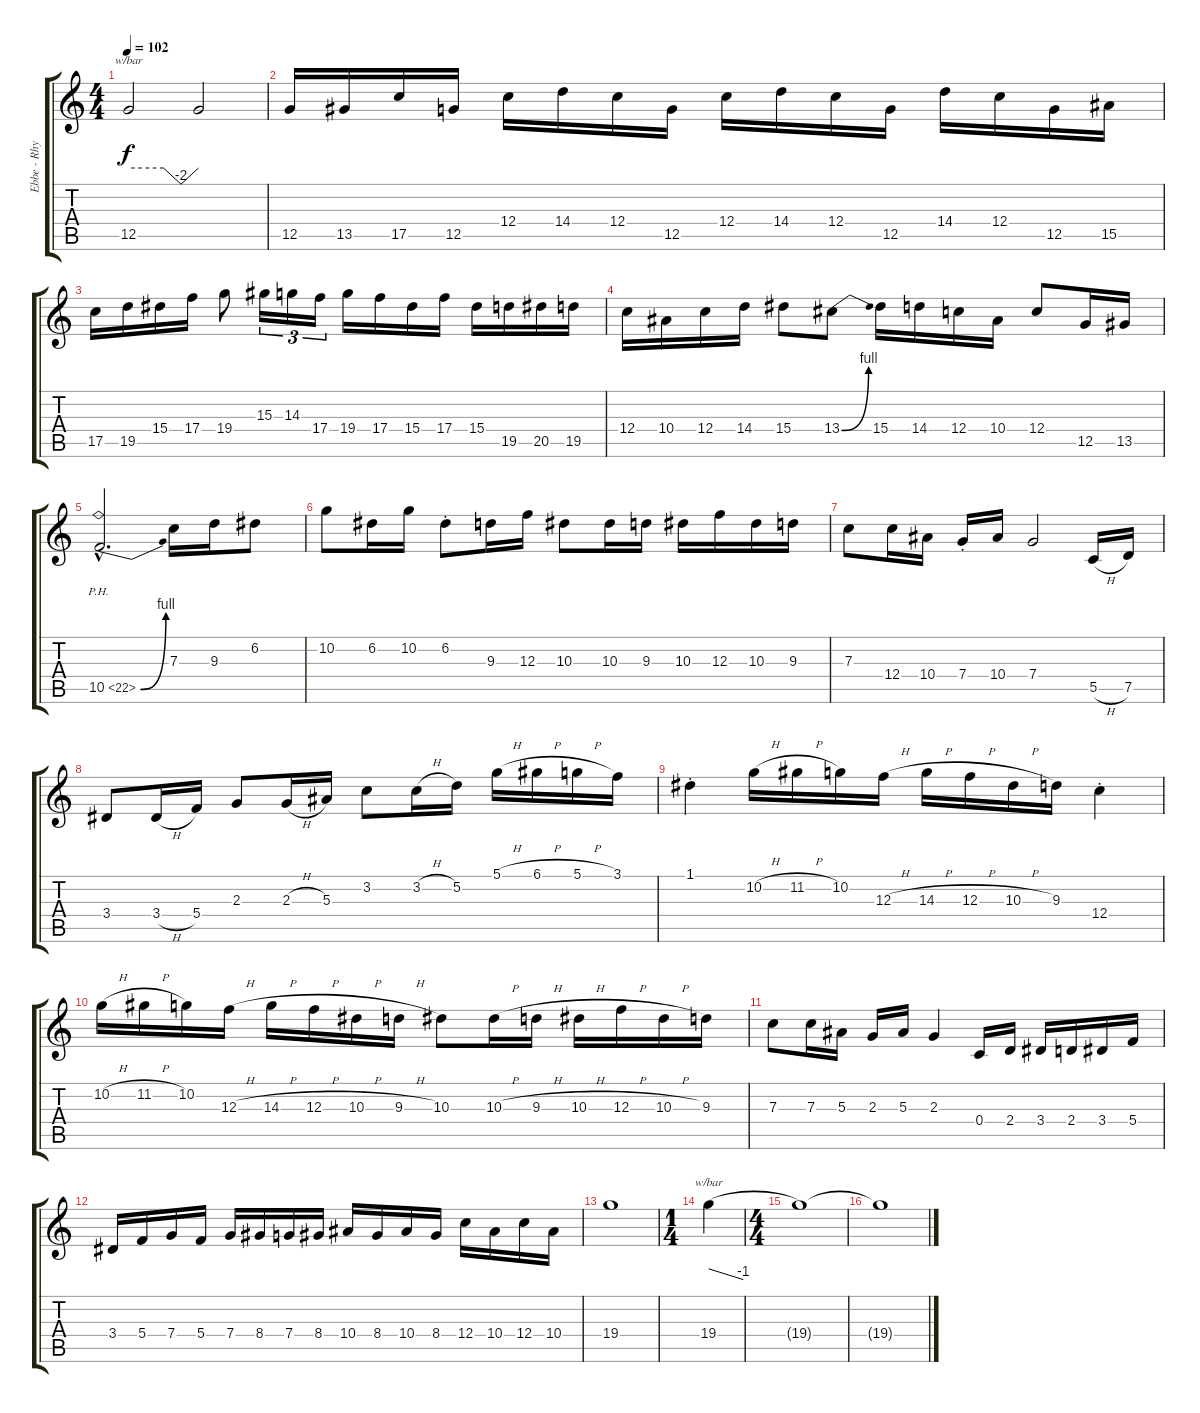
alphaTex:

\track ("Ebbe - Rhythm/Lead" "Ebbe - Rhy") {instrument overdrivenguitar}
\staff {score tabs}
\tuning (D4 A3 F3 C3 G2 D2) {hide}
\ts (4 4)
\tempo 102
\clef g2
\ks c
12.5.2{tbe (custom default 0 0 30 0 45 -8 60 0) dy f} 12.5{t}.2 |
12.5.16 13.5.16 17.5.16 12.5.16 12.4.16 14.4.16 12.4.16 12.5.16 12.4.16 14.4.16 12.4.16 12.5.16 14.4.16 12.4.16 12.5.16 15.5.16 |
17.5.16 19.5.16 15.4.16 17.4.16 19.4.8 15.3.16{tu (3 2)} 14.3.16{tu (3 2)} 17.4.16{tu (3 2)} 19.4.16 17.4.16 15.4.16 17.4.16 15.4.16 19.5.16 20.5.16 19.5.16 |
12.4.16 10.4.16 12.4.16 14.4.16 15.4.8 13.4{be (bend 0 0 60 4)}.8 15.4.16 14.4.16 12.4.16 10.4.16 12.4.8 12.5.16 13.5.16 |
10.5{be (bend 0 0 60 4) ph 12 hac}.2{d} 7.3.16 9.3.16 6.2.8 |
10.2.8 6.2.16 10.2.16 6.2{st}.8 9.3.16 12.3.16 10.3.8 10.3.16 9.3.16 10.3.16 12.3.16 10.3.16 9.3.16 |
7.3.8 12.4.16 10.4.16 7.4{st}.16 10.4.16 7.4.2 5.5{h}.16 7.5.16 |
3.4.8 3.4{h}.16 5.4.16 2.3.8 2.3{h}.16 5.3.16 3.2.8 3.2{h}.16 5.2.16 5.1{h}.16 6.1{h}.16 5.1{h}.16 3.1.16 |
1.1{st}.4 10.2{h}.16 11.2{h}.16 10.2.16 12.3{h}.16 14.3{h}.16 12.3{h}.16 10.3{h}.16 9.3.16 12.4{st}.4 |
10.2{h}.16 11.2{h}.16 10.2.16 12.3{h}.16 14.3{h}.16 12.3{h}.16 10.3{h}.16 9.3{h}.16 10.3.8 10.3{h}.16 9.3{h}.16 10.3{h}.16 12.3{h}.16 10.3{h}.16 9.3.16 |
7.3.8 7.3.16 5.3.16 2.3.16 5.3.16 2.3.4 0.4.16 2.4.16 3.4.16 2.4.16 3.4.16 5.4.16 |
3.4.16 5.4.16 7.4.16 5.4.16 7.4.16 8.4.16 7.4.16 8.4.16 10.4.16 8.4.16 10.4.16 8.4.16 12.4.16 10.4.16 12.4.16 10.4.16 |
19.4.1 |
\ts (1 4)
19.4.4{tbe (dive default 0 0 60 -4)} |
\ts (4 4)
19.4{t}.1 |
19.4{t}.1
